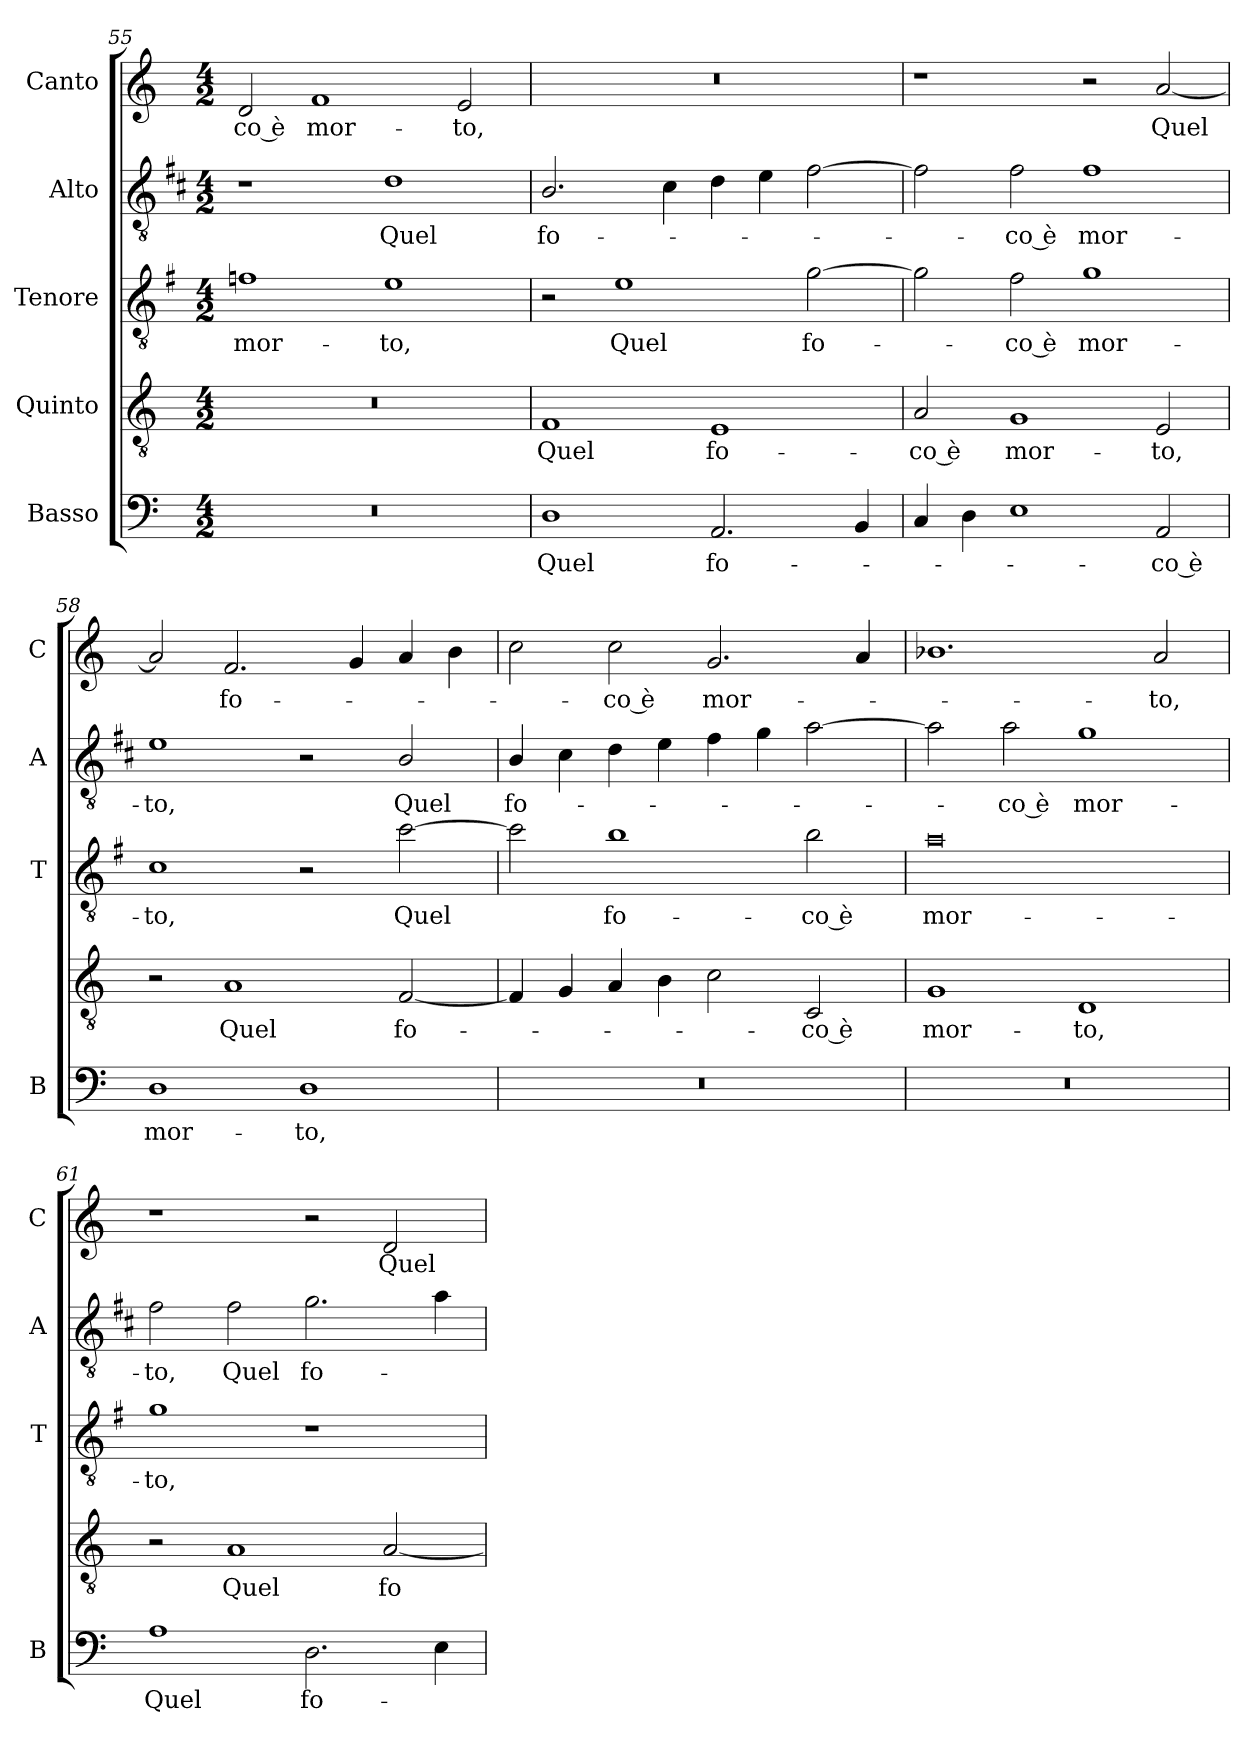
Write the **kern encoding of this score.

**kern	**text	**kern	**text	**kern	**text	**kern	**text	**kern	**text
*part5	*part5	*part4	*part4	*part3	*part3	*part2	*part2	*part1	*part1
*staff5	*staff5	*staff4	*staff4	*staff3	*staff3	*staff2	*staff2	*staff1	*staff1
*I"Basso	*	*I"Quinto	*	*I"Tenore	*	*I"Alto	*	*I"Canto	*
*I'B	*	*	*	*I'T	*	*I'A	*	*I'C	*
*clefF4	*	*clefGv2	*	*clefGv2	*	*clefGv2	*	*clefG2	*
*	*	*	*	*ITrd4c7	*	*ITrd1c2	*	*	*
*k[]	*	*k[]	*	*k[]	*	*k[]	*	*k[]	*
*C:	*	*C:	*	*C:	*	*C:	*	*C:	*
*M4/2	*	*M4/2	*	*M4/2	*	*M4/2	*	*M4/2	*
=55	=55	=55	=55	=55	=55	=55	=55	=55	=55
!	!	!	!	!	!LO:LY:b	!	!	!	!LO:LY:b
0r	.	0r	.	1B-X	mor-	1r	.	2d/	-co è
!	!	!	!	!	!	!	!	!	!LO:LY:b
.	.	.	.	.	.	.	.	1f	mor-
!	!	!	!	!	!LO:LY:b	!	!LO:LY:b	!	!
.	.	.	.	1A	-to,	1c	Quel	.	.
!	!	!	!	!	!	!	!	!	!LO:LY:b
.	.	.	.	.	.	.	.	2e/	-to,
=56	=56	=56	=56	=56	=56	=56	=56	=56	=56
!	!LO:LY:b	!	!LO:LY:b	!	!	!	!LO:LY:b	!	!
1D	Quel	1F	Quel	2r	.	2.A/	fo-	0r	.
!	!	!	!	!	!LO:LY:b	!	!	!	!
.	.	.	.	1A	Quel	.	.	.	.
.	.	.	.	.	.	4B\	.	.	.
!	!LO:LY:b	!	!LO:LY:b	!	!	!	!	!	!
2.AA/	fo-	1E	fo-	.	.	4c\	.	.	.
.	.	.	.	.	.	4d\	.	.	.
!	!	!	!	!	!LO:LY:b	!	!	!	!
.	.	.	.	[2c\	fo-	[2e\	.	.	.
4BB/	.	.	.	.	.	.	.	.	.
=57	=57	=57	=57	=57	=57	=57	=57	=57	=57
!	!	!	!LO:LY:b	!	!	!	!	!	!
4C/	.	2A/	-co è	2c\]	.	2e\]	.	1r	.
4D\	.	.	.	.	.	.	.	.	.
!	!	!	!LO:LY:b	!	!LO:LY:b	!	!LO:LY:b	!	!
1E	.	1G	mor-	2B\	-co è	2e\	-co è	.	.
!	!	!	!	!	!LO:LY:b	!	!LO:LY:b	!	!
.	.	.	.	1c	mor-	1e	mor-	2r	.
!	!LO:LY:b	!	!LO:LY:b	!	!	!	!	!	!LO:LY:b
2AA/	-co è	2E/	-to,	.	.	.	.	[2a/	Quel
!!LO:PB:g=z
=58	=58	=58	=58	=58	=58	=58	=58	=58	=58
!	!LO:LY:b	!	!	!	!LO:LY:b	!	!LO:LY:b	!	!
1D	mor-	2r	.	1F	-to,	1d	-to,	2a/]	.
!	!	!	!LO:LY:b	!	!	!	!	!	!LO:LY:b
.	.	1A	Quel	.	.	.	.	2.f/	fo-
!	!LO:LY:b	!	!	!	!	!	!	!	!
1D	-to,	.	.	2r	.	2r	.	.	.
.	.	.	.	.	.	.	.	4g/	.
!	!	!	!LO:LY:b	!	!LO:LY:b	!	!LO:LY:b	!	!
.	.	[2F/	fo-	[2f\	Quel	2A/	Quel	4a/	.
.	.	.	.	.	.	.	.	4b\	.
=59	=59	=59	=59	=59	=59	=59	=59	=59	=59
!	!	!	!	!	!	!	!LO:LY:b	!	!
0r	.	4F/]	.	2f\]	.	4A/	fo-	2cc\	.
.	.	4G/	.	.	.	4B\	.	.	.
!	!	!	!	!	!LO:LY:b	!	!	!	!LO:LY:b
.	.	4A/	.	1e	fo-	4c\	.	2cc\	-co è
.	.	4B\	.	.	.	4d\	.	.	.
!	!	!	!	!	!	!	!	!	!LO:LY:b
.	.	2c\	.	.	.	4e\	.	2.g/	mor-
.	.	.	.	.	.	4f\	.	.	.
!	!	!	!LO:LY:b	!	!LO:LY:b	!	!	!	!
.	.	2C/	-co è	2e\	-co è	[2g\	.	.	.
.	.	.	.	.	.	.	.	4a/	.
=60	=60	=60	=60	=60	=60	=60	=60	=60	=60
!	!	!	!LO:LY:b	!	!LO:LY:b	!	!	!	!
0r	.	1G	mor-	0d	mor-	2g\]	.	1.b-X	.
!	!	!	!	!	!	!	!LO:LY:b	!	!
.	.	.	.	.	.	2g\	-co è	.	.
!	!	!	!LO:LY:b	!	!	!	!LO:LY:b	!	!
.	.	1D	-to,	.	.	1f	mor-	.	.
!	!	!	!	!	!	!	!	!	!LO:LY:b
.	.	.	.	.	.	.	.	2a/	-to,
=61	=61	=61	=61	=61	=61	=61	=61	=61	=61
!	!LO:LY:b	!	!	!	!LO:LY:b	!	!LO:LY:b	!	!
1A	Quel	2r	.	1c	-to,	2e\	-to,	1r	.
!	!	!	!LO:LY:b	!	!	!	!LO:LY:b	!	!
.	.	1A	Quel	.	.	2e\	Quel	.	.
!	!LO:LY:b	!	!	!	!	!	!LO:LY:b	!	!
2.D\	fo-	.	.	1r	.	2.f\	fo-	2r	.
!	!	!	!LO:LY:b	!	!	!	!	!	!LO:LY:b
.	.	[2A/	fo-	.	.	.	.	2d/	Quel
4E\	.	.	.	.	.	4g\	.	.	.
=	=	=	=	=	=	=	=	=	=
*-	*-	*-	*-	*-	*-	*-	*-	*-	*-
